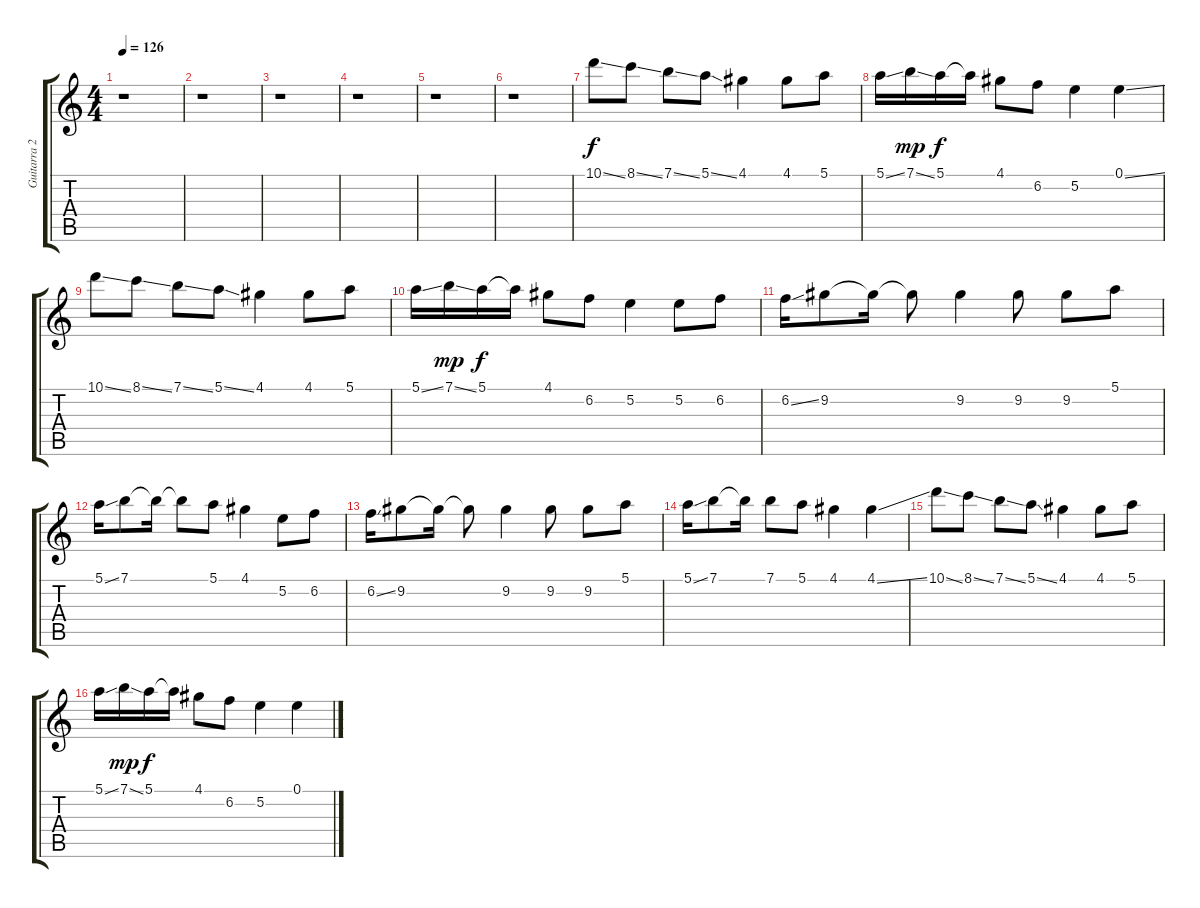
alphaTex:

\track ("Guitarra 2" "Guitarra 2") {instrument overdrivenguitar}
\staff {score tabs}
\tuning (E4 B3 G3 D3 A2 E2) {hide}
\ts (4 4)
\tempo 126
\clef g2
\ks c
r.1{dy f} |
r.1 |
r.1 |
r.1 |
r.1 |
r.1 |
10.1{ss}.8 8.1{ss}.8 7.1{ss}.8 5.1{ss}.8 4.1.4 4.1.8 5.1.8 |
5.1{ss}.16 7.1{ss}.16{dy mp} 5.1.16{dy f} 5.1{t}.16 4.1.8 6.2.8 5.2.4 0.1{ss}.4 |
10.1{ss}.8 8.1{ss}.8 7.1{ss}.8 5.1{ss}.8 4.1.4 4.1.8 5.1.8 |
5.1{ss}.16 7.1{ss}.16{dy mp} 5.1.16{dy f} 5.1{t}.16 4.1.8 6.2.8 5.2.4 5.2.8 6.2.8 |
6.2{ss}.16 9.2.8 9.2{t}.16 9.2{t}.8 9.2.4 9.2.8 9.2.8 5.1.8 |
5.1{ss}.16 7.1.8 7.1{t}.16 7.1{t}.8 5.1.8 4.1.4 5.2.8 6.2.8 |
6.2{ss}.16 9.2.8 9.2{t}.16 9.2{t}.8 9.2.4 9.2.8 9.2.8 5.1.8 |
5.1{ss}.16 7.1.8 7.1{t}.16 7.1.8 5.1.8 4.1.4 4.1{ss}.4 |
10.1{ss}.8 8.1{ss}.8 7.1{ss}.8 5.1{ss}.8 4.1.4 4.1.8 5.1.8 |
5.1{ss}.16 7.1{ss}.16{dy mp} 5.1.16{dy f} 5.1{t}.16 4.1.8 6.2.8 5.2.4 0.1{ss}.4
